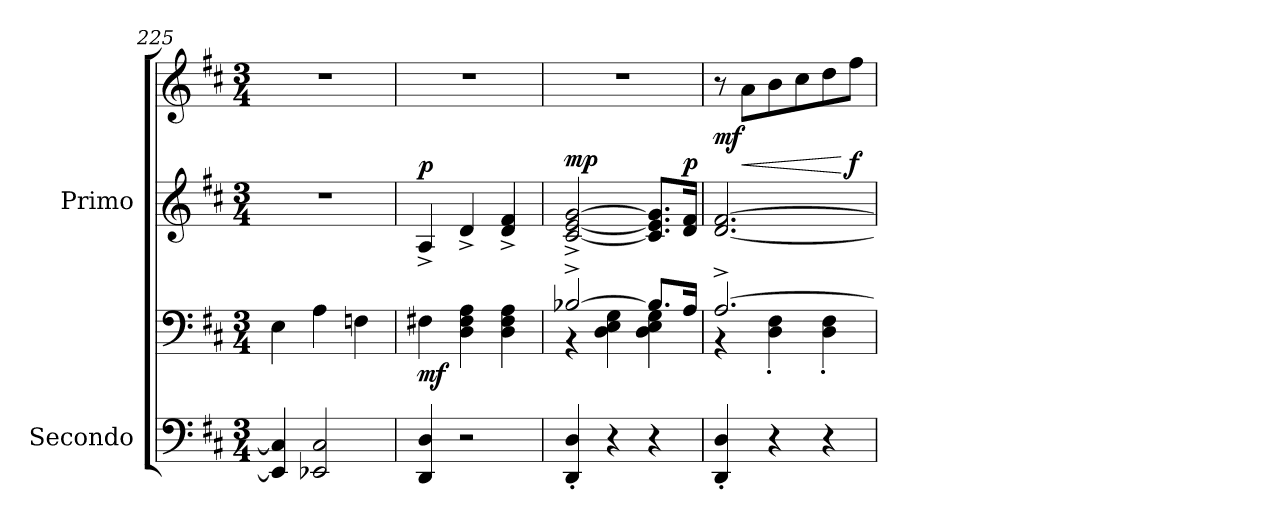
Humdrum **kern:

**kern	**kern	**dynam	**kern	**kern	**dynam
*part2	*part2	*part2	*part1	*part1	*part1
*staff4	*staff3	*staff3/4	*staff2	*staff1	*staff1/2
*I"Secondo	*	*	*I"Primo	*	*
*I'Sec.	*	*	*I'Pri.	*	*
*clefF4	*clefF4	*	*clefG2	*clefG2	*
*k[f#c#]	*k[f#c#]	*	*k[f#c#]	*k[f#c#]	*
*M3/4	*M3/4	*	*M3/4	*M3/4	*
=225	=225	=225	=225	=225	=225
4EE/] 4C#/]	4E\	.	2.r	2.r	.
2EE-X/ 2C#/	4A\	.	.	.	.
.	4Fn\	.	.	.	.
=226	=226	=226	=226	=226	=226
!	!	!LO:DY:b	!	!	!LO:DY:a=2
4DD/ 4D/	4F#X\	mf	4A^/	2.r	p
2r	4D\ 4F#\ 4A\	.	4d^/	.	.
.	4D\ 4F#\ 4A\	.	4d/^ 4f#/^	.	.
!!LO:LB:g=z
=227	=227	=227	=227	=227	=227
*	*^	*	*	*	*
!	!	!	!	!	!	!LO:DY:a=2
4DD/' 4D/'	[2B-X^/	4r	.	[2c#/^ [2e/^ [2g/^	2.r	mp
4r	.	4D\ 4E\ 4G\	.	.	.	.
4r	8.B-/L]	4D\ 4E\ 4G\	.	8.c#/] 8.e/] 8.g/]L	.	.
!	!	!	!	!	!	!LO:DY:a=2
.	16A/Jk	.	.	16d/ 16f#/Jk	.	p
=228	=228	=228	=228	=228	=228	=228
!	!	!	!	!	!	!LO:DY:b
4DD/' 4D/'	[2.A^/	4r	.	[2.d/ [2.f#/	8r	mf
!	!	!	!	!	!	!LO:HP:b
.	.	.	.	.	8a\L	<
4r	.	4D\' 4F#\'	.	.	8b\	.
.	.	.	.	.	8cc#\	.
4r	.	4D\' 4F#\'	.	.	8dd\	.
!	!	!	!	!	!	!LO:DY:n=1:b
.	.	.	.	.	8ff#\J	[ f
*	*v	*v	*	*	*	*
=	=	=	=	=	=
*-	*-	*-	*-	*-	*-
